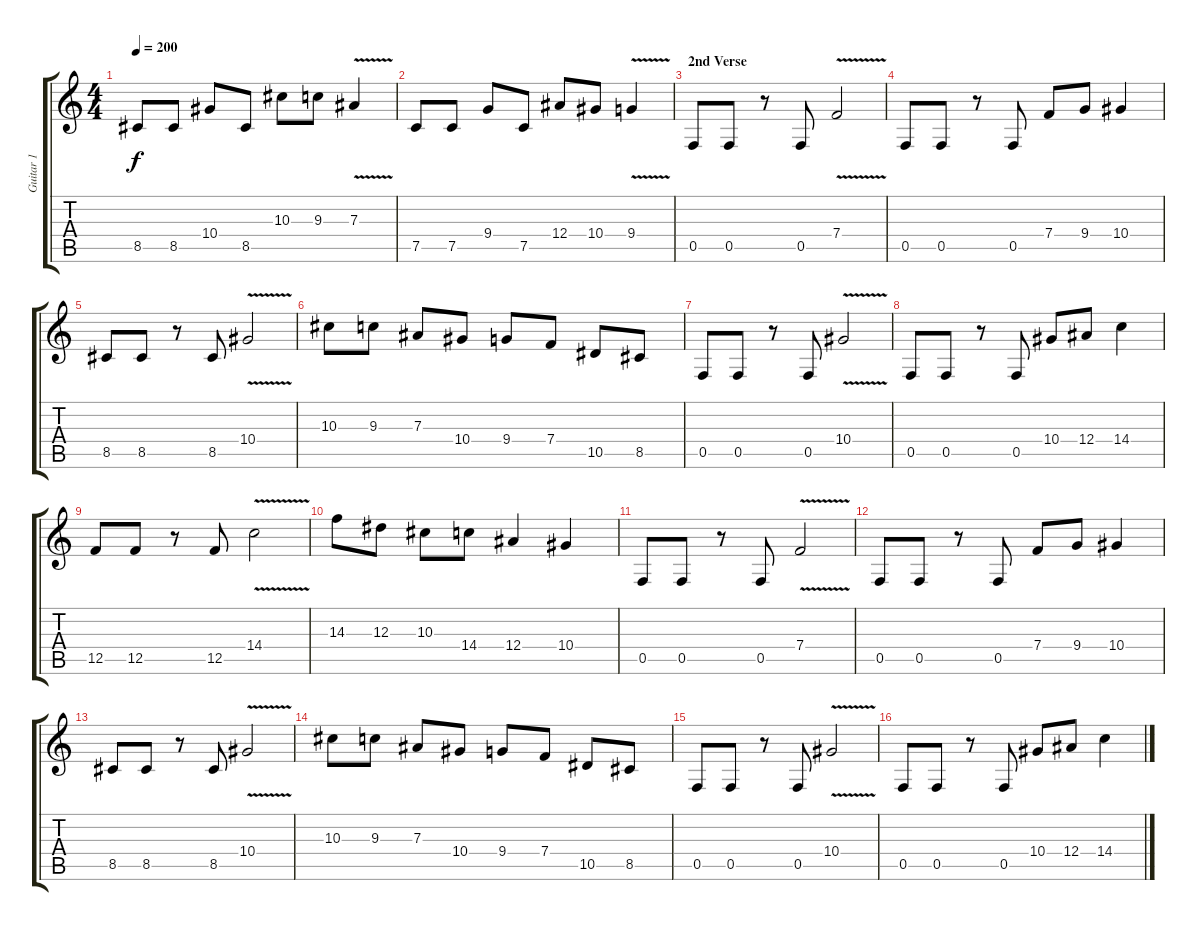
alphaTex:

\track ("Guitar 1" "Guitar 1") {instrument distortionguitar}
\staff {score tabs}
\tuning (C4 G3 Eb3 Bb2 F2 C2) {hide}
\ts (4 4)
\tempo 200
\clef g2
\ks c
8.5.8{dy f} 8.5.8 10.4.8 8.5.8 10.3.8 9.3.8 7.3{v}.4 |
7.5.8 7.5.8 9.4.8 7.5.8 12.4.8 10.4.8 9.4{v}.4 |
\section ("" "2nd Verse")
0.5.8 0.5.8 r.8 0.5.8 7.4{v}.2 |
0.5.8 0.5.8 r.8 0.5.8 7.4.8 9.4.8 10.4.4 |
8.5.8 8.5.8 r.8 8.5.8 10.4{v}.2 |
10.3.8 9.3.8 7.3.8 10.4.8 9.4.8 7.4.8 10.5.8 8.5.8 |
0.5.8 0.5.8 r.8 0.5.8 10.4{v}.2 |
0.5.8 0.5.8 r.8 0.5.8 10.4.8 12.4.8 14.4.4 |
12.5.8 12.5.8 r.8 12.5.8 14.4{v}.2 |
14.3.8 12.3.8 10.3.8 14.4.8 12.4.4 10.4.4 |
0.5.8 0.5.8 r.8 0.5.8 7.4{v}.2 |
0.5.8 0.5.8 r.8 0.5.8 7.4.8 9.4.8 10.4.4 |
8.5.8 8.5.8 r.8 8.5.8 10.4{v}.2 |
10.3.8 9.3.8 7.3.8 10.4.8 9.4.8 7.4.8 10.5.8 8.5.8 |
0.5.8 0.5.8 r.8 0.5.8 10.4{v}.2 |
0.5.8 0.5.8 r.8 0.5.8 10.4.8 12.4.8 14.4.4
